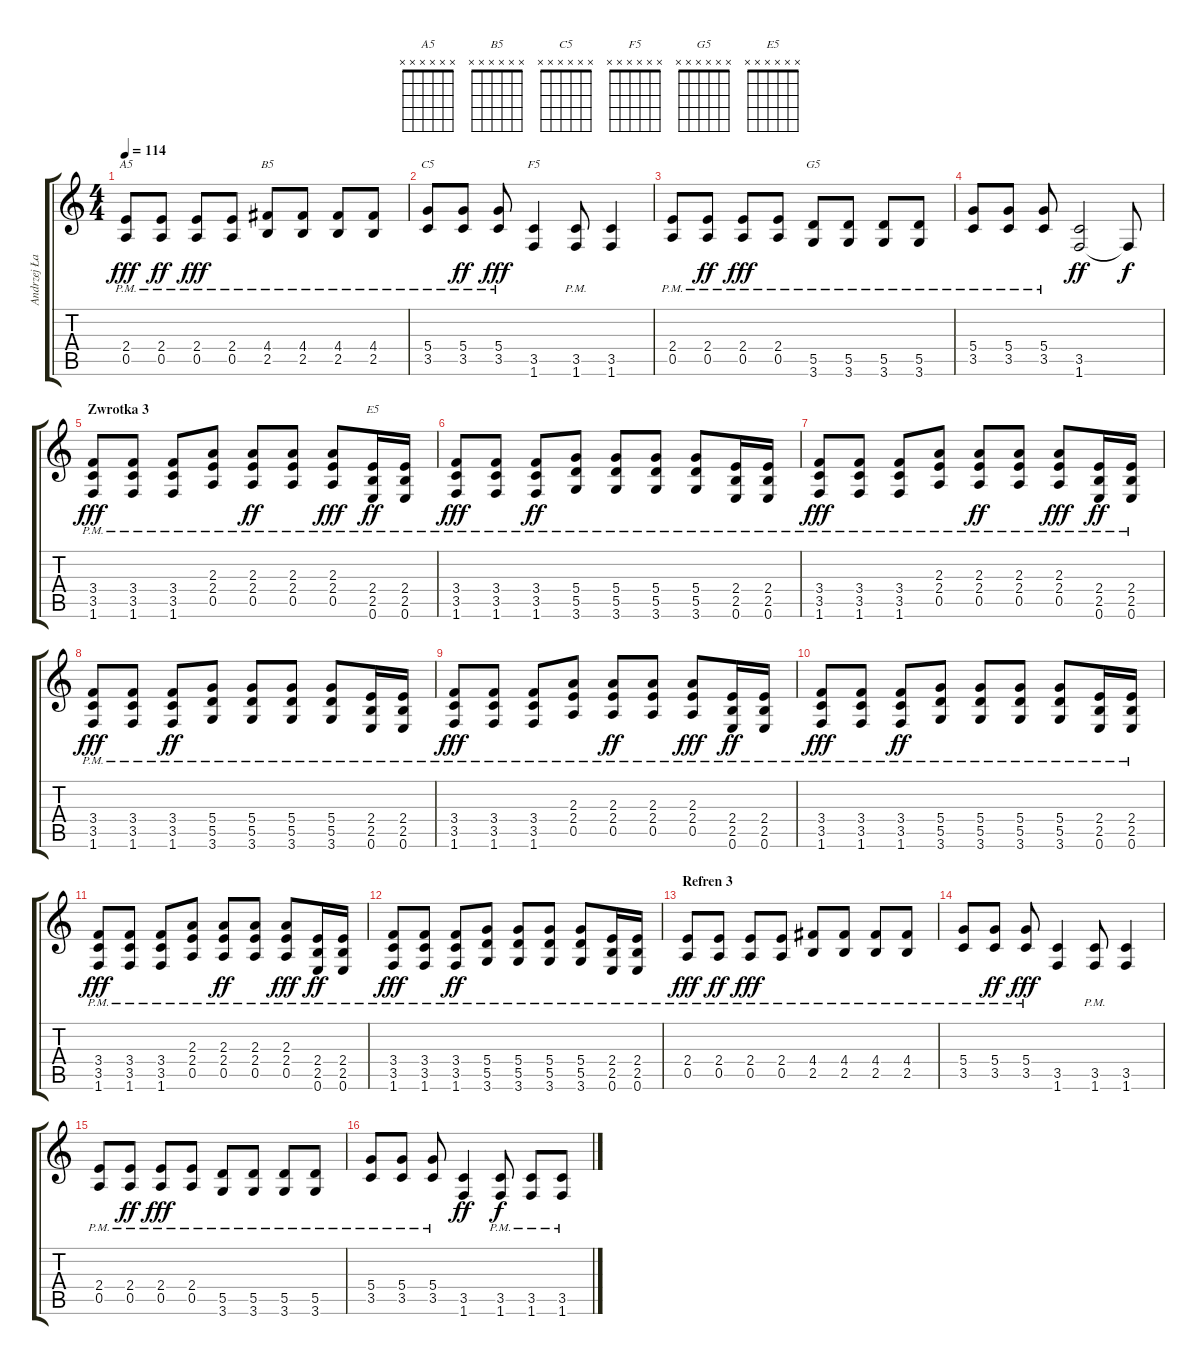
\track ("Andrzej Łabędzki" "Andrzej Ła") {instrument acousticguitarsteel}
\staff {score tabs}
\tuning (E4 B3 G3 D3 A2 E2) {hide}
\chord ("A5" x x x x x x)
\chord ("B5" x x x x x x)
\chord ("C5" x x x x x x)
\chord ("F5" x x x x x x)
\chord ("G5" x x x x x x)
\chord ("E5" x x x x x x)
\ts (4 4)
\tempo 114
\clef g2
\ks c
(2.4{pm} 0.5{pm}).8{ch "A5" dy fff} (2.4{pm} 0.5{pm}).8{dy ff} (2.4{pm} 0.5{pm}).8{dy fff} (2.4{pm} 0.5{pm}).8 (4.4{pm} 2.5{pm}).8{ch "B5"} (4.4{pm} 2.5{pm}).8 (4.4{pm} 2.5{pm}).8 (4.4{pm} 2.5{pm}).8 |
(5.4{pm} 3.5{pm}).8{ch "C5"} (5.4{pm} 3.5{pm}).8{dy ff} (5.4{pm} 3.5{pm}).8{dy fff} (3.5 1.6).4{ch "F5"} (3.5{pm} 1.6{pm}).8 (3.5 1.6).4 |
(2.4{pm} 0.5{pm}).8 (2.4{pm} 0.5{pm}).8{dy ff} (2.4{pm} 0.5{pm}).8{dy fff} (2.4{pm} 0.5{pm}).8 (5.5{pm} 3.6{pm}).8{ch "G5"} (5.5{pm} 3.6{pm}).8 (5.5{pm} 3.6{pm}).8 (5.5{pm} 3.6{pm}).8 |
(5.4{pm} 3.5{pm}).8 (5.4{pm} 3.5{pm}).8 (5.4{pm} 3.5{pm}).8 (3.5 1.6).2{dy ff} 1.6{t}.8{dy f} |
\section ("" "Zwrotka 3")
(3.4{pm} 3.5{pm} 1.6{pm}).8{dy fff volume 11 balance 11 instrument electricguitarmuted} (3.4{pm} 3.5{pm} 1.6{pm}).8 (3.4{pm} 3.5{pm} 1.6{pm}).8 (2.3{pm} 2.4{pm} 0.5{pm}).8 (2.3{pm} 2.4{pm} 0.5{pm}).8{dy ff} (2.3{pm} 2.4{pm} 0.5{pm}).8 (2.3{pm} 2.4{pm} 0.5{pm}).8{dy fff} (2.4{pm} 2.5{pm} 0.6{pm}).16{ch "E5" dy ff} (2.4{pm} 2.5{pm} 0.6{pm}).16 |
(3.4{pm} 3.5{pm} 1.6{pm}).8{dy fff} (3.4{pm} 3.5{pm} 1.6{pm}).8 (3.4{pm} 3.5{pm} 1.6{pm}).8{dy ff} (5.4{pm} 5.5{pm} 3.6{pm}).8 (5.4{pm} 5.5{pm} 3.6{pm}).8 (5.4{pm} 5.5{pm} 3.6{pm}).8 (5.4{pm} 5.5{pm} 3.6{pm}).8 (2.4{pm} 2.5{pm} 0.6{pm}).16 (2.4{pm} 2.5{pm} 0.6{pm}).16 |
(3.4{pm} 3.5{pm} 1.6{pm}).8{dy fff} (3.4{pm} 3.5{pm} 1.6{pm}).8 (3.4{pm} 3.5{pm} 1.6{pm}).8 (2.3{pm} 2.4{pm} 0.5{pm}).8 (2.3{pm} 2.4{pm} 0.5{pm}).8{dy ff} (2.3{pm} 2.4{pm} 0.5{pm}).8 (2.3{pm} 2.4{pm} 0.5{pm}).8{dy fff} (2.4{pm} 2.5{pm} 0.6{pm}).16{dy ff} (2.4{pm} 2.5{pm} 0.6{pm}).16 |
(3.4{pm} 3.5{pm} 1.6{pm}).8{dy fff} (3.4{pm} 3.5{pm} 1.6{pm}).8 (3.4{pm} 3.5{pm} 1.6{pm}).8{dy ff} (5.4{pm} 5.5{pm} 3.6{pm}).8 (5.4{pm} 5.5{pm} 3.6{pm}).8 (5.4{pm} 5.5{pm} 3.6{pm}).8 (5.4{pm} 5.5{pm} 3.6{pm}).8 (2.4{pm} 2.5{pm} 0.6{pm}).16 (2.4{pm} 2.5{pm} 0.6{pm}).16 |
(3.4{pm} 3.5{pm} 1.6{pm}).8{dy fff} (3.4{pm} 3.5{pm} 1.6{pm}).8 (3.4{pm} 3.5{pm} 1.6{pm}).8 (2.3{pm} 2.4{pm} 0.5{pm}).8 (2.3{pm} 2.4{pm} 0.5{pm}).8{dy ff} (2.3{pm} 2.4{pm} 0.5{pm}).8 (2.3{pm} 2.4{pm} 0.5{pm}).8{dy fff} (2.4{pm} 2.5{pm} 0.6{pm}).16{dy ff} (2.4{pm} 2.5{pm} 0.6{pm}).16 |
(3.4{pm} 3.5{pm} 1.6{pm}).8{dy fff} (3.4{pm} 3.5{pm} 1.6{pm}).8 (3.4{pm} 3.5{pm} 1.6{pm}).8{dy ff} (5.4{pm} 5.5{pm} 3.6{pm}).8 (5.4{pm} 5.5{pm} 3.6{pm}).8 (5.4{pm} 5.5{pm} 3.6{pm}).8 (5.4{pm} 5.5{pm} 3.6{pm}).8 (2.4{pm} 2.5{pm} 0.6{pm}).16 (2.4{pm} 2.5{pm} 0.6{pm}).16 |
(3.4{pm} 3.5{pm} 1.6{pm}).8{dy fff} (3.4{pm} 3.5{pm} 1.6{pm}).8 (3.4{pm} 3.5{pm} 1.6{pm}).8 (2.3{pm} 2.4{pm} 0.5{pm}).8 (2.3{pm} 2.4{pm} 0.5{pm}).8{dy ff} (2.3{pm} 2.4{pm} 0.5{pm}).8 (2.3{pm} 2.4{pm} 0.5{pm}).8{dy fff} (2.4{pm} 2.5{pm} 0.6{pm}).16{dy ff} (2.4{pm} 2.5{pm} 0.6{pm}).16 |
(3.4{pm} 3.5{pm} 1.6{pm}).8{dy fff} (3.4{pm} 3.5{pm} 1.6{pm}).8 (3.4{pm} 3.5{pm} 1.6{pm}).8{dy ff} (5.4{pm} 5.5{pm} 3.6{pm}).8 (5.4{pm} 5.5{pm} 3.6{pm}).8 (5.4{pm} 5.5{pm} 3.6{pm}).8 (5.4{pm} 5.5{pm} 3.6{pm}).8 (2.4{pm} 2.5{pm} 0.6{pm}).16 (2.4{pm} 2.5{pm} 0.6{pm}).16 |
\section ("" "Refren 3")
(2.4{pm} 0.5{pm}).8{dy fff} (2.4{pm} 0.5{pm}).8{dy ff} (2.4{pm} 0.5{pm}).8{dy fff} (2.4{pm} 0.5{pm}).8 (4.4{pm} 2.5{pm}).8 (4.4{pm} 2.5{pm}).8 (4.4{pm} 2.5{pm}).8 (4.4{pm} 2.5{pm}).8 |
(5.4{pm} 3.5{pm}).8 (5.4{pm} 3.5{pm}).8{dy ff} (5.4{pm} 3.5{pm}).8{dy fff} (3.5 1.6).4 (3.5{pm} 1.6{pm}).8 (3.5 1.6).4 |
(2.4{pm} 0.5{pm}).8 (2.4{pm} 0.5{pm}).8{dy ff} (2.4{pm} 0.5{pm}).8{dy fff} (2.4{pm} 0.5{pm}).8 (5.5{pm} 3.6{pm}).8 (5.5{pm} 3.6{pm}).8 (5.5{pm} 3.6{pm}).8 (5.5{pm} 3.6{pm}).8 |
(5.4{pm} 3.5{pm}).8 (5.4{pm} 3.5{pm}).8 (5.4{pm} 3.5{pm}).8 (3.5 1.6).4{dy ff} (3.5{pm} 1.6{pm}).8{dy f} (3.5{pm} 1.6{pm}).8 (3.5{pm} 1.6{pm}).8
